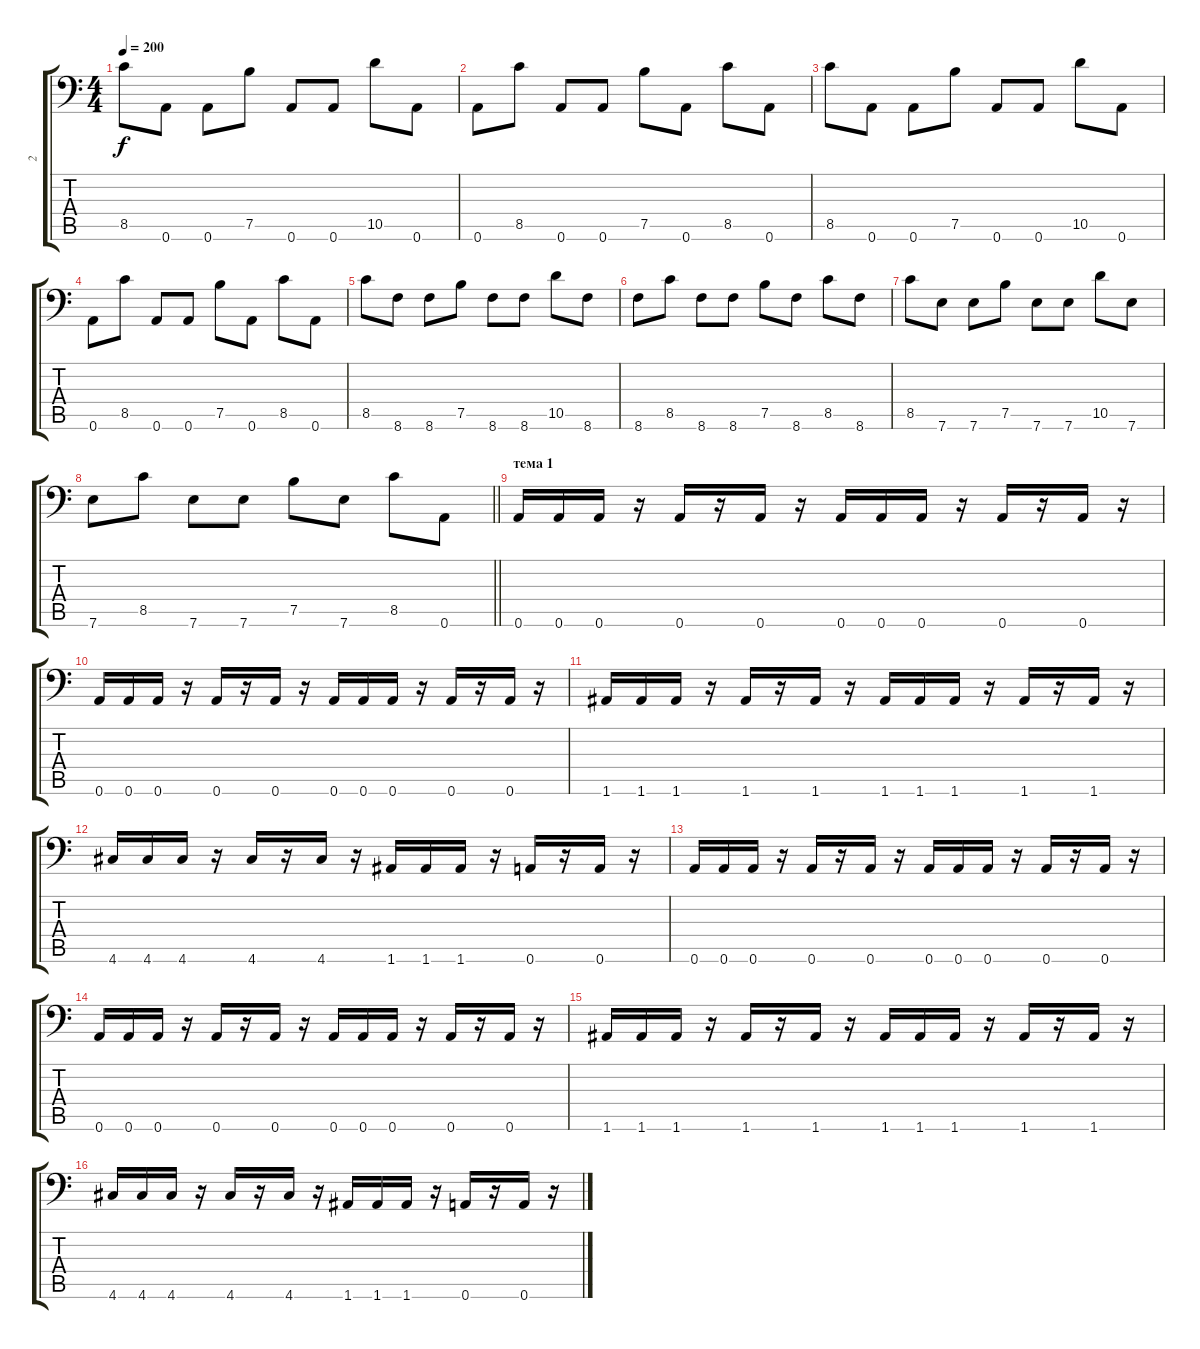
\track ("2" "2") {instrument distortionguitar}
\staff {score tabs}
\tuning (B3 Gb3 D3 A2 E2 A1) {hide}
\ts (4 4)
\tempo 200
\clef f4
\ks c
8.5.8{dy f} 0.6.8 0.6.8 7.5.8 0.6.8 0.6.8 10.5.8 0.6.8 |
0.6.8 8.5.8 0.6.8 0.6.8 7.5.8 0.6.8 8.5.8 0.6.8 |
8.5.8 0.6.8 0.6.8 7.5.8 0.6.8 0.6.8 10.5.8 0.6.8 |
0.6.8 8.5.8 0.6.8 0.6.8 7.5.8 0.6.8 8.5.8 0.6.8 |
8.5.8 8.6.8 8.6.8 7.5.8 8.6.8 8.6.8 10.5.8 8.6.8 |
8.6.8 8.5.8 8.6.8 8.6.8 7.5.8 8.6.8 8.5.8 8.6.8 |
8.5.8 7.6.8 7.6.8 7.5.8 7.6.8 7.6.8 10.5.8 7.6.8 |
\barLineRight lightlight
7.6.8 8.5.8 7.6.8 7.6.8 7.5.8 7.6.8 8.5.8 0.6.8 |
\section ("" "тема 1")
0.6.16 0.6.16 0.6.16 r.16 0.6.16 r.16 0.6.16 r.16 0.6.16 0.6.16 0.6.16 r.16 0.6.16 r.16 0.6.16 r.16 |
0.6.16 0.6.16 0.6.16 r.16 0.6.16 r.16 0.6.16 r.16 0.6.16 0.6.16 0.6.16 r.16 0.6.16 r.16 0.6.16 r.16 |
1.6.16 1.6.16 1.6.16 r.16 1.6.16 r.16 1.6.16 r.16 1.6.16 1.6.16 1.6.16 r.16 1.6.16 r.16 1.6.16 r.16 |
4.6.16 4.6.16 4.6.16 r.16 4.6.16 r.16 4.6.16 r.16 1.6.16 1.6.16 1.6.16 r.16 0.6.16 r.16 0.6.16 r.16 |
0.6.16 0.6.16 0.6.16 r.16 0.6.16 r.16 0.6.16 r.16 0.6.16 0.6.16 0.6.16 r.16 0.6.16 r.16 0.6.16 r.16 |
0.6.16 0.6.16 0.6.16 r.16 0.6.16 r.16 0.6.16 r.16 0.6.16 0.6.16 0.6.16 r.16 0.6.16 r.16 0.6.16 r.16 |
1.6.16 1.6.16 1.6.16 r.16 1.6.16 r.16 1.6.16 r.16 1.6.16 1.6.16 1.6.16 r.16 1.6.16 r.16 1.6.16 r.16 |
4.6.16 4.6.16 4.6.16 r.16 4.6.16 r.16 4.6.16 r.16 1.6.16 1.6.16 1.6.16 r.16 0.6.16 r.16 0.6.16 r.16
